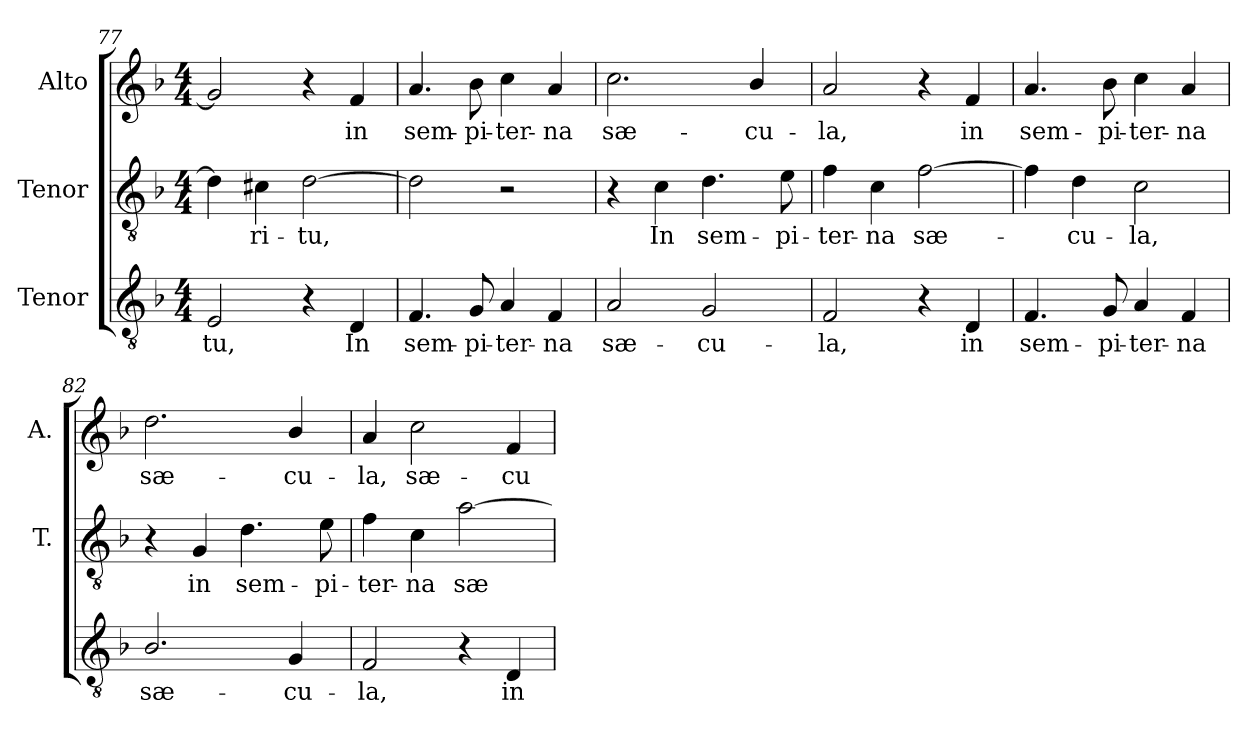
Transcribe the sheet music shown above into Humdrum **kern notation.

**kern	**text	**kern	**text	**kern	**text
*part3	*part3	*part2	*part2	*part1	*part1
*staff3	*staff3	*staff2	*staff2	*staff1	*staff1
*I"Tenor	*	*I"Tenor	*	*I"Alto	*
*	*	*I'T.	*	*I'A.	*
*clefGv2	*	*clefGv2	*	*clefG2	*
*	*	*ITrd7c12	*	*	*
*k[b-]	*	*k[b-]	*	*k[b-]	*
*F:	*	*F:	*	*F:	*
*M4/4	*	*M4/4	*	*M4/4	*
=77	=77	=77	=77	=77	=77
!	!LO:LY:b:color=#000000	!	!	!	!
2Ei/	-tu,	4Di\]	.	2gi/]	.
!	!	!	!LO:LY:b:color=#000000	!	!
.	.	4C#Xi\	-ri-	.	.
!	!	!	!LO:LY:b:color=#000000	!	!
4r	.	[2Di\	-tu,	4r	.
!	!LO:LY:b:color=#000000	!	!	!	!
!	!	!	!	!	!LO:LY:b:color=#000000
4Di/	In	.	.	4fi/	in
!!LO:LB:g=z
=78	=78	=78	=78	=78	=78
!	!LO:LY:b:color=#000000	!	!	!	!
!	!	!	!	!	!LO:LY:b:color=#000000
4.Fi/	sem-	2Di\]	.	4.ai/	sem-
!	!LO:LY:b:color=#000000	!	!	!	!
!	!	!	!	!	!LO:LY:b:color=#000000
8Gi/	-pi-	.	.	8b-i\	-pi-
!	!LO:LY:b:color=#000000	!	!	!	!
!	!	!	!	!	!LO:LY:b:color=#000000
4Ai/	-ter-	2r	.	4cci\	-ter-
!	!LO:LY:b:color=#000000	!	!	!	!
!	!	!	!	!	!LO:LY:b:color=#000000
4Fi/	-na	.	.	4ai/	-na
=79	=79	=79	=79	=79	=79
!	!LO:LY:b:color=#000000	!	!	!	!
!	!	!	!	!	!LO:LY:b:color=#000000
2Ai/	sæ-	4r	.	2.cci\	sæ-
!	!	!	!LO:LY:b:color=#000000	!	!
.	.	4Ci\	In	.	.
!	!LO:LY:b:color=#000000	!	!	!	!
!	!	!	!LO:LY:b:color=#000000	!	!
2Gi/	-cu-	4.Di\	sem-	.	.
!	!	!	!	!	!LO:LY:b:color=#000000
.	.	.	.	4b-i/	-cu-
!	!	!	!LO:LY:b:color=#000000	!	!
.	.	8Ei\	-pi-	.	.
=80	=80	=80	=80	=80	=80
!	!LO:LY:b:color=#000000	!	!	!	!
!	!	!	!LO:LY:b:color=#000000	!	!
!	!	!	!	!	!LO:LY:b:color=#000000
2Fi/	-la,	4Fi\	-ter-	2ai/	-la,
!	!	!	!LO:LY:b:color=#000000	!	!
.	.	4Ci\	-na	.	.
!	!	!	!LO:LY:b:color=#000000	!	!
4r	.	[2Fi\	sæ-	4r	.
!	!LO:LY:b:color=#000000	!	!	!	!
!	!	!	!	!	!LO:LY:b:color=#000000
4Di/	in	.	.	4fi/	in
=81	=81	=81	=81	=81	=81
!	!LO:LY:b:color=#000000	!	!	!	!
!	!	!	!	!	!LO:LY:b:color=#000000
4.Fi/	sem-	4Fi\]	.	4.ai/	sem-
!	!	!	!LO:LY:b:color=#000000	!	!
.	.	4Di\	-cu-	.	.
!	!LO:LY:b:color=#000000	!	!	!	!
!	!	!	!	!	!LO:LY:b:color=#000000
8Gi/	-pi-	.	.	8b-i\	-pi-
!	!LO:LY:b:color=#000000	!	!	!	!
!	!	!	!LO:LY:b:color=#000000	!	!
!	!	!	!	!	!LO:LY:b:color=#000000
4Ai/	-ter-	2Ci\	-la,	4cci\	-ter-
!	!LO:LY:b:color=#000000	!	!	!	!
!	!	!	!	!	!LO:LY:b:color=#000000
4Fi/	-na	.	.	4ai/	-na
=82	=82	=82	=82	=82	=82
!	!LO:LY:b:color=#000000	!	!	!	!
!	!	!	!	!	!LO:LY:b:color=#000000
2.B-i/	sæ-	4r	.	2.ddi\	sæ-
!	!	!	!LO:LY:b:color=#000000	!	!
.	.	4GGi/	in	.	.
!	!	!	!LO:LY:b:color=#000000	!	!
.	.	4.Di\	sem-	.	.
!	!LO:LY:b:color=#000000	!	!	!	!
!	!	!	!	!	!LO:LY:b:color=#000000
4Gi/	-cu-	.	.	4b-i/	-cu-
!	!	!	!LO:LY:b:color=#000000	!	!
.	.	8Ei\	-pi-	.	.
!!LO:LB:g=z
=83	=83	=83	=83	=83	=83
!	!LO:LY:b:color=#000000	!	!	!	!
!	!	!	!LO:LY:b:color=#000000	!	!
!	!	!	!	!	!LO:LY:b:color=#000000
2Fi/	-la,	4Fi\	-ter-	4ai/	-la,
!	!	!	!LO:LY:b:color=#000000	!	!
!	!	!	!	!	!LO:LY:b:color=#000000
.	.	4Ci\	-na	2cci\	sæ-
!	!	!	!LO:LY:b:color=#000000	!	!
4r	.	[2Ai\	sæ-	.	.
!	!LO:LY:b:color=#000000	!	!	!	!
!	!	!	!	!	!LO:LY:b:color=#000000
4Di/	in	.	.	4fi/	-cu-
=	=	=	=	=	=
*-	*-	*-	*-	*-	*-
